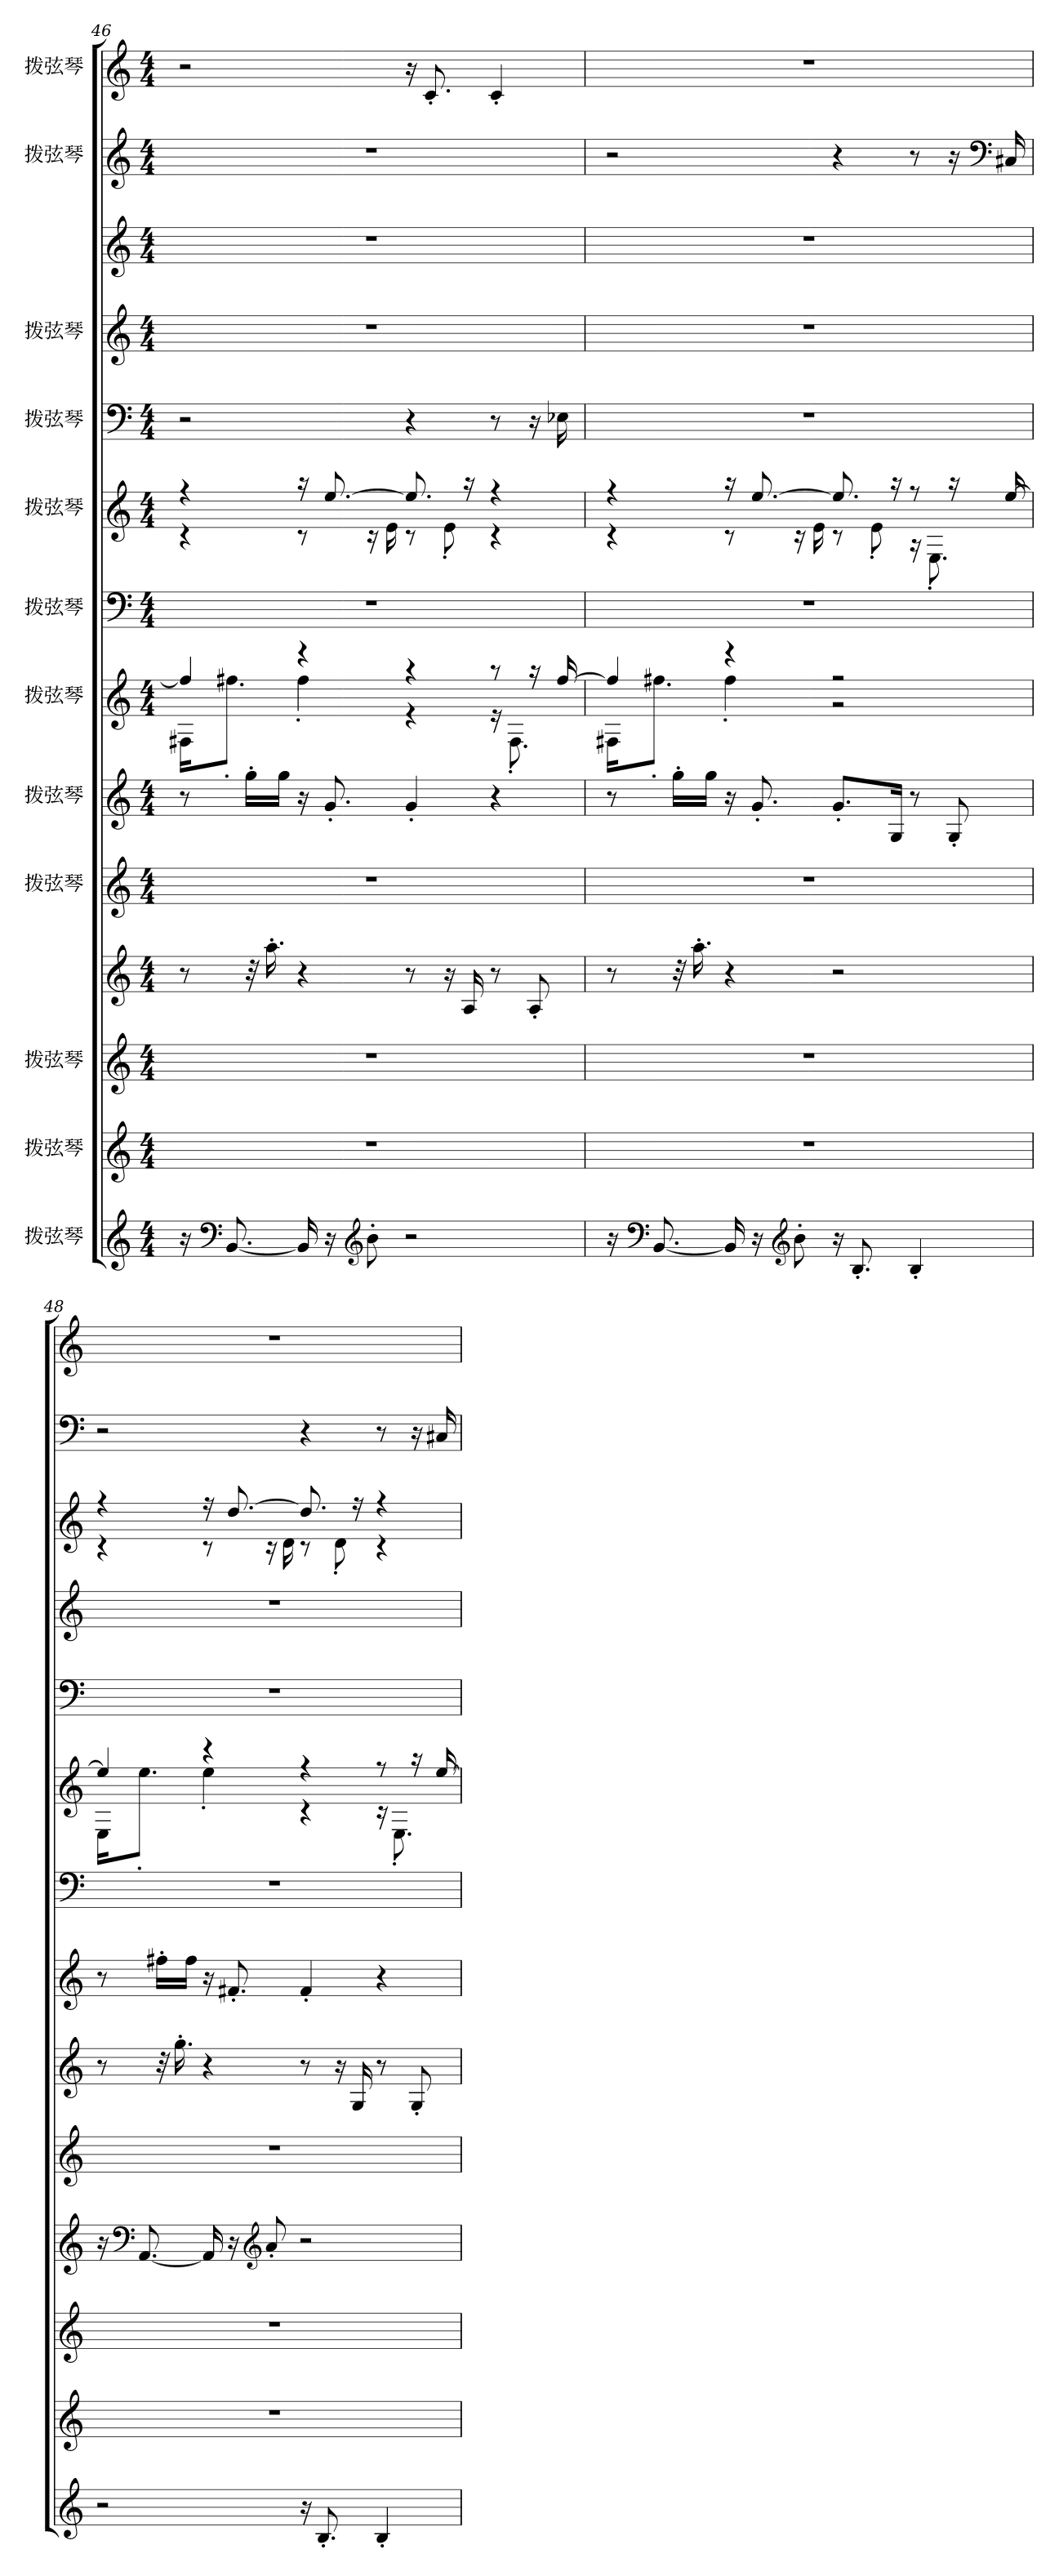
**kern	**kern	**kern	**kern	**kern	**kern	**kern	**kern	**kern	**kern	**kern	**kern	**kern	**kern
*part12	*part11	*part10	*part10	*part9	*part8	*part7	*part6	*part5	*part4	*part3	*part3	*part2	*part1
*staff14	*staff13	*staff12	*staff11	*staff10	*staff9	*staff8	*staff7	*staff6	*staff5	*staff4	*staff3	*staff2	*staff1
*I"拨弦琴	*I"拨弦琴	*I"拨弦琴	*	*I"拨弦琴	*I"拨弦琴	*I"拨弦琴	*I"拨弦琴	*I"拨弦琴	*I"拨弦琴	*I"拨弦琴	*	*I"拨弦琴	*I"拨弦琴
!!LO:PB:g=z
*clefG2	*clefG2	*clefG2	*clefG2	*clefG2	*clefG2	*clefG2	*clefF4	*clefG2	*clefF4	*clefG2	*clefG2	*clefG2	*clefG2
*k[]	*k[]	*k[]	*k[]	*k[]	*k[]	*k[]	*k[]	*k[]	*k[]	*k[]	*k[]	*k[]	*k[]
*M4/4	*M4/4	*M4/4	*M4/4	*M4/4	*M4/4	*M4/4	*M4/4	*M4/4	*M4/4	*M4/4	*M4/4	*M4/4	*M4/4
=46	=46	=46	=46	=46	=46	=46	=46	=46	=46	=46	=46	=46	=46
*	*	*	*	*	*	*^	*	*^	*	*	*	*	*
16r	1r	1r	8r	1r	8r	4ff#/]	16F#X\KL	1r	4r	4r	2r	1r	1r	1r	2r
*clefF4	*	*	*	*	*	*	*	*	*	*	*	*	*	*	*
[8.BB/	.	.	.	.	.	.	8.ff#X'\J	.	.	.	.	.	.	.	.
.	.	.	32r	.	16gg'\LL	.	.	.	.	.	.	.	.	.	.
.	.	.	16.aa'\	.	.	.	.	.	.	.	.	.	.	.	.
.	.	.	.	.	16gg\JJ	.	.	.	.	.	.	.	.	.	.
16BB/]	.	.	4r	.	16r	4r	4ff#'\	.	16r	8r	.	.	.	.	.
16r	.	.	.	.	8.g'/	.	.	.	[8.ee/	.	.	.	.	.	.
*clefG2	*	*	*	*	*	*	*	*	*	*	*	*	*	*	*
8b'\	.	.	.	.	.	.	.	.	.	16r	.	.	.	.	.
.	.	.	.	.	.	.	.	.	.	16e\	.	.	.	.	.
2r	.	.	8r	.	4g'/	4r	4r	.	8.ee/]	8r	4r	.	.	.	16r
.	.	.	.	.	.	.	.	.	.	.	.	.	.	.	8.c'/
.	.	.	16r	.	.	.	.	.	.	8e'\	.	.	.	.	.
.	.	.	16A/	.	.	.	.	.	16r	.	.	.	.	.	.
.	.	.	8r	.	4r	8r	16r	.	4r	4r	8r	.	.	.	4c'/
.	.	.	.	.	.	.	8.F#'\	.	.	.	.	.	.	.	.
.	.	.	8A'/	.	.	16r	.	.	.	.	16r	.	.	.	.
.	.	.	.	.	.	[16ff#/	.	.	.	.	16E-X\	.	.	.	.
!!LO:PB:g=z
=47	=47	=47	=47	=47	=47	=47	=47	=47	=47	=47	=47	=47	=47	=47	=47
16r	1r	1r	8r	1r	8r	4ff#/]	16F#X\KL	1r	4r	4r	1r	1r	1r	2r	1r
*clefF4	*	*	*	*	*	*	*	*	*	*	*	*	*	*	*
[8.BB/	.	.	.	.	.	.	8.ff#X'\J	.	.	.	.	.	.	.	.
.	.	.	32r	.	16gg'\LL	.	.	.	.	.	.	.	.	.	.
.	.	.	16.aa'\	.	.	.	.	.	.	.	.	.	.	.	.
.	.	.	.	.	16gg\JJ	.	.	.	.	.	.	.	.	.	.
16BB/]	.	.	4r	.	16r	4r	4ff#'\	.	16r	8r	.	.	.	.	.
16r	.	.	.	.	8.g'/	.	.	.	[8.ee/	.	.	.	.	.	.
*clefG2	*	*	*	*	*	*	*	*	*	*	*	*	*	*	*
8b'\	.	.	.	.	.	.	.	.	.	16r	.	.	.	.	.
.	.	.	.	.	.	.	.	.	.	16e\	.	.	.	.	.
16r	.	.	2r	.	8.g'/L	2r	2r	.	8.ee/]	8r	.	.	.	4r	.
8.B'/	.	.	.	.	.	.	.	.	.	.	.	.	.	.	.
.	.	.	.	.	.	.	.	.	.	8e'\	.	.	.	.	.
.	.	.	.	.	16G/Jk	.	.	.	16r	.	.	.	.	.	.
4B'/	.	.	.	.	8r	.	.	.	8r	16r	.	.	.	8r	.
.	.	.	.	.	.	.	.	.	.	8.E'\	.	.	.	.	.
.	.	.	.	.	8G'/	.	.	.	16r	.	.	.	.	16r	.
*	*	*	*	*	*	*	*	*	*	*	*	*	*	*clefF4	*
.	.	.	.	.	.	.	.	.	[16ee/	.	.	.	.	16C#X/	.
*	*	*	*	*	*	*v	*v	*	*	*	*	*	*	*	*
!!LO:PB:g=z
=48	=48	=48	=48	=48	=48	=48	=48	=48	=48	=48	=48	=48	=48	=48
*	*	*	*	*	*	*	*	*	*	*	*	*^	*	*
2r	1r	1r	16r	1r	8r	8r	1r	4ee/]	16E\KL	1r	1r	4r	4r	2r	1r
*	*	*	*clefF4	*	*	*	*	*	*	*	*	*	*	*	*
.	.	.	[8.AA/	.	.	.	.	.	8.ee'\J	.	.	.	.	.	.
.	.	.	.	.	32r	16ff#X'\LL	.	.	.	.	.	.	.	.	.
.	.	.	.	.	16.gg'\	.	.	.	.	.	.	.	.	.	.
.	.	.	.	.	.	16ff#\JJ	.	.	.	.	.	.	.	.	.
.	.	.	16AA/]	.	4r	16r	.	4r	4ee'\	.	.	16r	8r	.	.
.	.	.	16r	.	.	8.f#X'/	.	.	.	.	.	[8.dd/	.	.	.
*	*	*	*clefG2	*	*	*	*	*	*	*	*	*	*	*	*
.	.	.	8a'/	.	.	.	.	.	.	.	.	.	16r	.	.
.	.	.	.	.	.	.	.	.	.	.	.	.	16d\	.	.
16r	.	.	2r	.	8r	4f#'/	.	4r	4r	.	.	8.dd/]	8r	4r	.
8.B'/	.	.	.	.	.	.	.	.	.	.	.	.	.	.	.
.	.	.	.	.	16r	.	.	.	.	.	.	.	8d'\	.	.
.	.	.	.	.	16G/	.	.	.	.	.	.	16r	.	.	.
4B'/	.	.	.	.	8r	4r	.	8r	16r	.	.	4r	4r	8r	.
.	.	.	.	.	.	.	.	.	8.E'\	.	.	.	.	.	.
.	.	.	.	.	8G'/	.	.	16r	.	.	.	.	.	16r	.
.	.	.	.	.	.	.	.	[16ee/	.	.	.	.	.	16C#X/	.
*	*	*	*	*	*	*	*	*v	*v	*	*	*v	*v	*	*
=	=	=	=	=	=	=	=	=	=	=	=	=	=
*-	*-	*-	*-	*-	*-	*-	*-	*-	*-	*-	*-	*-	*-
